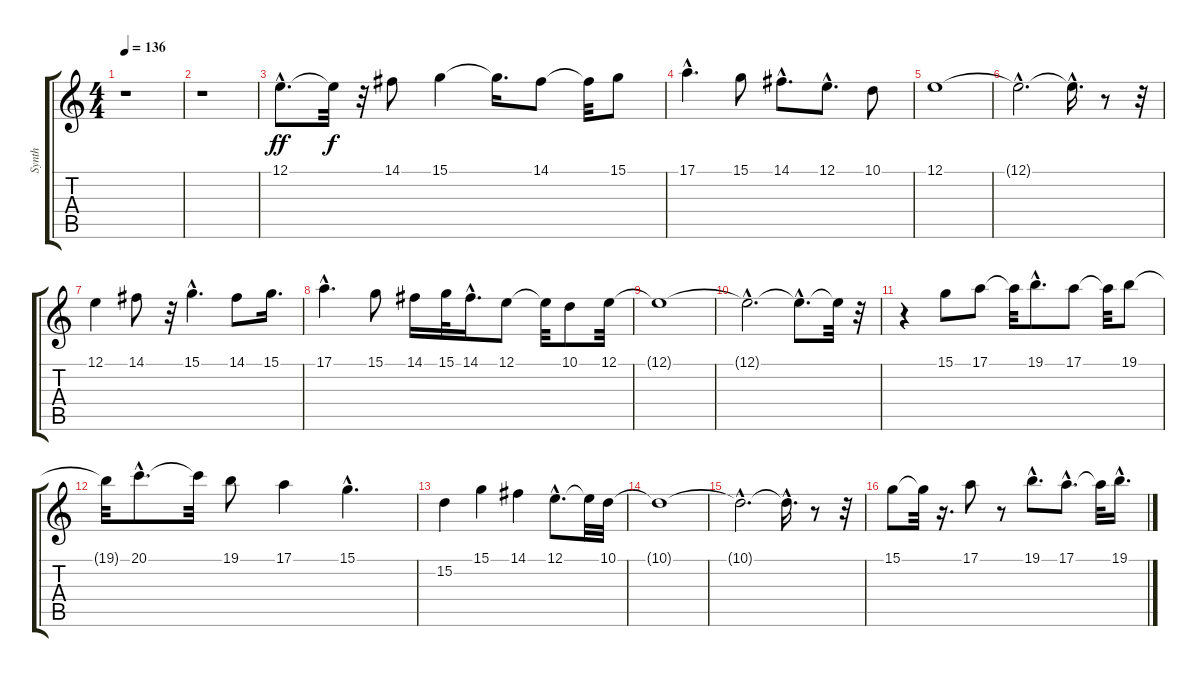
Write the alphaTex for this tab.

\track ("Synth" "Synth") {instrument ocarina}
\staff {score tabs}
\tuning (E4 B3 G3 D3 A2 E2) {hide}
\ts (4 4)
\tempo 136
\clef g2
\ks c
r.1{dy ff} |
r.1 |
12.1{hac}.8{d} 12.1{t}.32{dy f} r.32 14.1.8 15.1.4 15.1{t}.16{d} 14.1.8 14.1{t}.32 15.1.8 |
17.1{hac}.4{d} 15.1.8 14.1{hac}.8{d} 12.1{hac}.8{d} 10.1.8 |
12.1.1 |
12.1{hac t}.2{d} 12.1{hac t}.16{d} r.8 r.32 |
12.1.4 14.1.8 r.32 15.1{hac}.4{d} 14.1.8 15.1.16{d} |
17.1{hac}.4{d} 15.1.8 14.1.16 15.1.32 14.1{hac}.16{d} 12.1.8 12.1{t}.32 10.1.8 12.1.32 |
12.1{t}.1 |
12.1{hac t}.2{d} 12.1{hac t}.8{d} 12.1{t}.32 r.32 |
r.4 15.1.8 17.1.8 17.1{t}.32 19.1{hac}.8{d} 17.1.8 17.1{t}.32 19.1.8 |
19.1{t}.32 20.1{hac}.8{d} 20.1{t}.32 19.1.8 17.1.4 15.1{hac}.4{d} |
15.2.4 15.1.4 14.1.4 12.1{hac}.8{d} 12.1{t}.32 10.1.32 |
10.1{t}.1 |
10.1{hac t}.2{d} 10.1{hac t}.16{d} r.8 r.32 |
15.1.8 15.1{t}.32 r.16{d} 17.1.8 r.8 19.1{hac}.8{d} 17.1{hac}.8{d} 17.1{t}.32 19.1{hac}.16{d}
